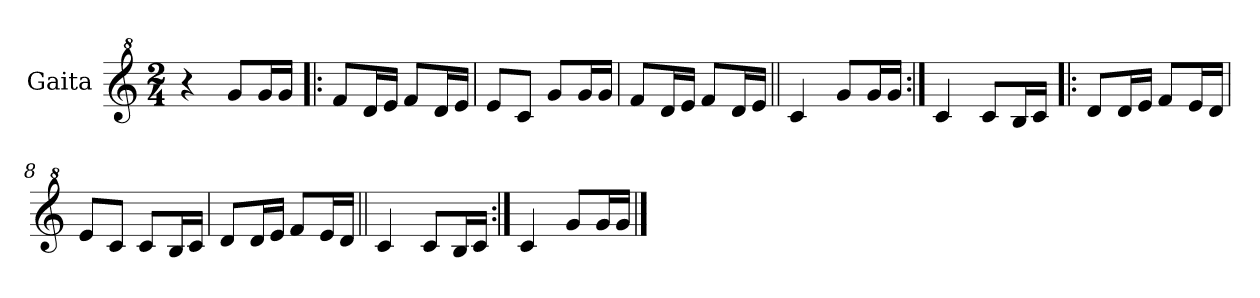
**kern
*part1
*staff1
*I"Gaita
*clefG^2
*k[]
*M2/4
*MM100
=1
4r
8gg/L
16gg/L
16gg/JJ
=2!|:
8ff/L
16dd/L
16ee/JJ
8ff/L
16dd/L
16ee/JJ
=3
8ee/L
8cc/J
8gg/L
16gg/L
16gg/JJ
=4
8ff/L
16dd/L
16ee/JJ
8ff/L
16dd/L
16ee/JJ
=5||
4cc/
8gg/L
16gg/L
16gg/JJ
=6:|!
4cc/
8cc/L
16b/L
16cc/JJ
=7!|:
8dd/L
16dd/L
16ee/JJ
8ff/L
16ee/L
16dd/JJ
!!LO:LB:g=z
=8
8ee/L
8cc/J
8cc/L
16b/L
16cc/JJ
=9
8dd/L
16dd/L
16ee/JJ
8ff/L
16ee/L
16dd/JJ
=10||
4cc/
8cc/L
16b/L
16cc/JJ
=11:|!
4cc/
8gg/L
16gg/L
16gg/JJ
==
*-
